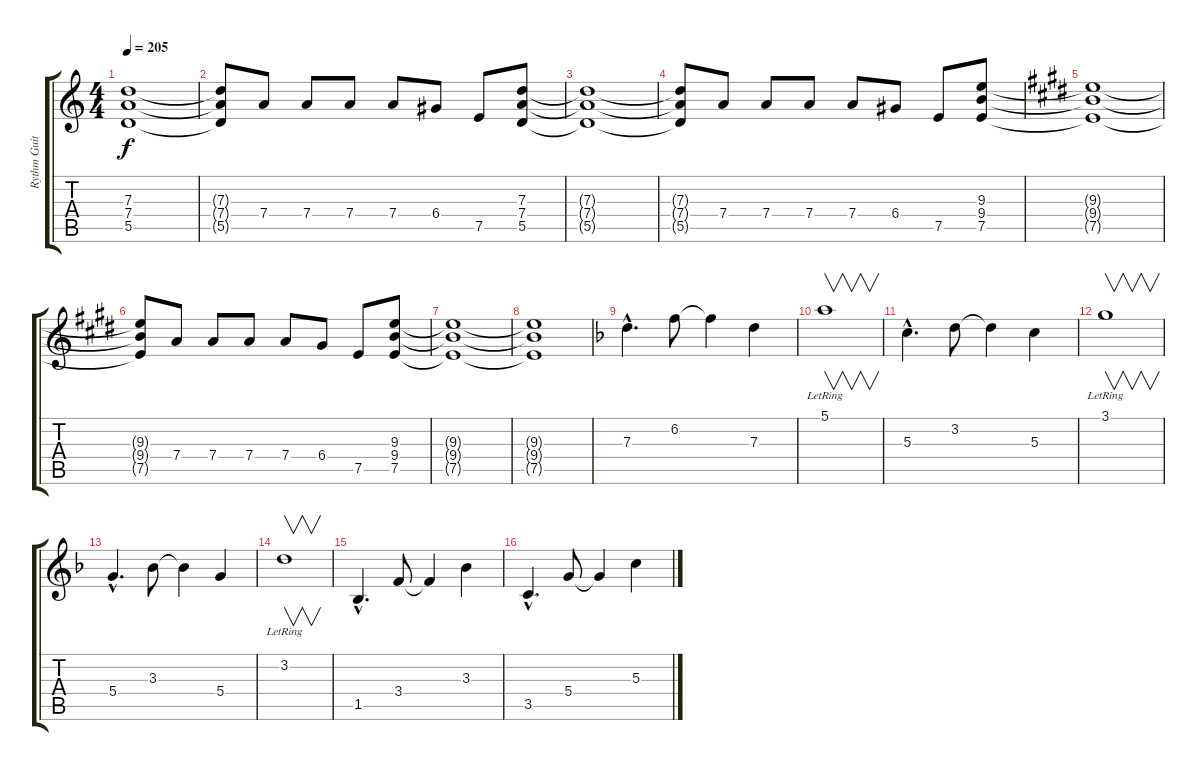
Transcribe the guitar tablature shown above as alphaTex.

\track ("Rythm Guitar 1" "Rythm Guit") {instrument distortionguitar}
\staff {score tabs}
\tuning (E4 B3 G3 D3 A2 E2) {hide}
\ts (4 4)
\tempo 205
\clef g2
\ks c
(7.3{t} 7.4{t} 5.5{t}).1{dy f} |
(7.3{t} 7.4{t} 5.5{t}).8 7.4.8 7.4.8 7.4.8 7.4.8 6.4.8 7.5.8 (7.3 7.4 5.5).8 |
(7.3{t} 7.4{t} 5.5{t}).1 |
(7.3{t} 7.4{t} 5.5{t}).8 7.4.8 7.4.8 7.4.8 7.4.8 6.4.8 7.5.8 (9.3 9.4 7.5).8 |
\ks e
(9.3{t} 9.4{t} 7.5{t}).1 |
(9.3{t} 9.4{t} 7.5{t}).8 7.4.8 7.4.8 7.4.8 7.4.8 6.4.8 7.5.8 (9.3 9.4 7.5).8 |
(9.3{t} 9.4{t} 7.5{t}).1 |
(9.3{t} 9.4{t} 7.5{t}).1 |
\ks f
7.3{hac}.4{d volume 16 instrument electricguitarclean} 6.2.8 6.2{t}.4 7.3.4 |
5.1{lr}.1{v} |
5.3{hac}.4{d} 3.2.8 3.2{t}.4 5.3.4 |
3.1{lr}.1{v} |
5.4{hac}.4{d} 3.3.8 3.3{t}.4 5.4.4 |
3.2{lr}.1{v} |
1.5{hac}.4{d} 3.4.8 3.4{t}.4 3.3.4 |
3.5{hac}.4{d} 5.4.8 5.4{t}.4 5.3.4
